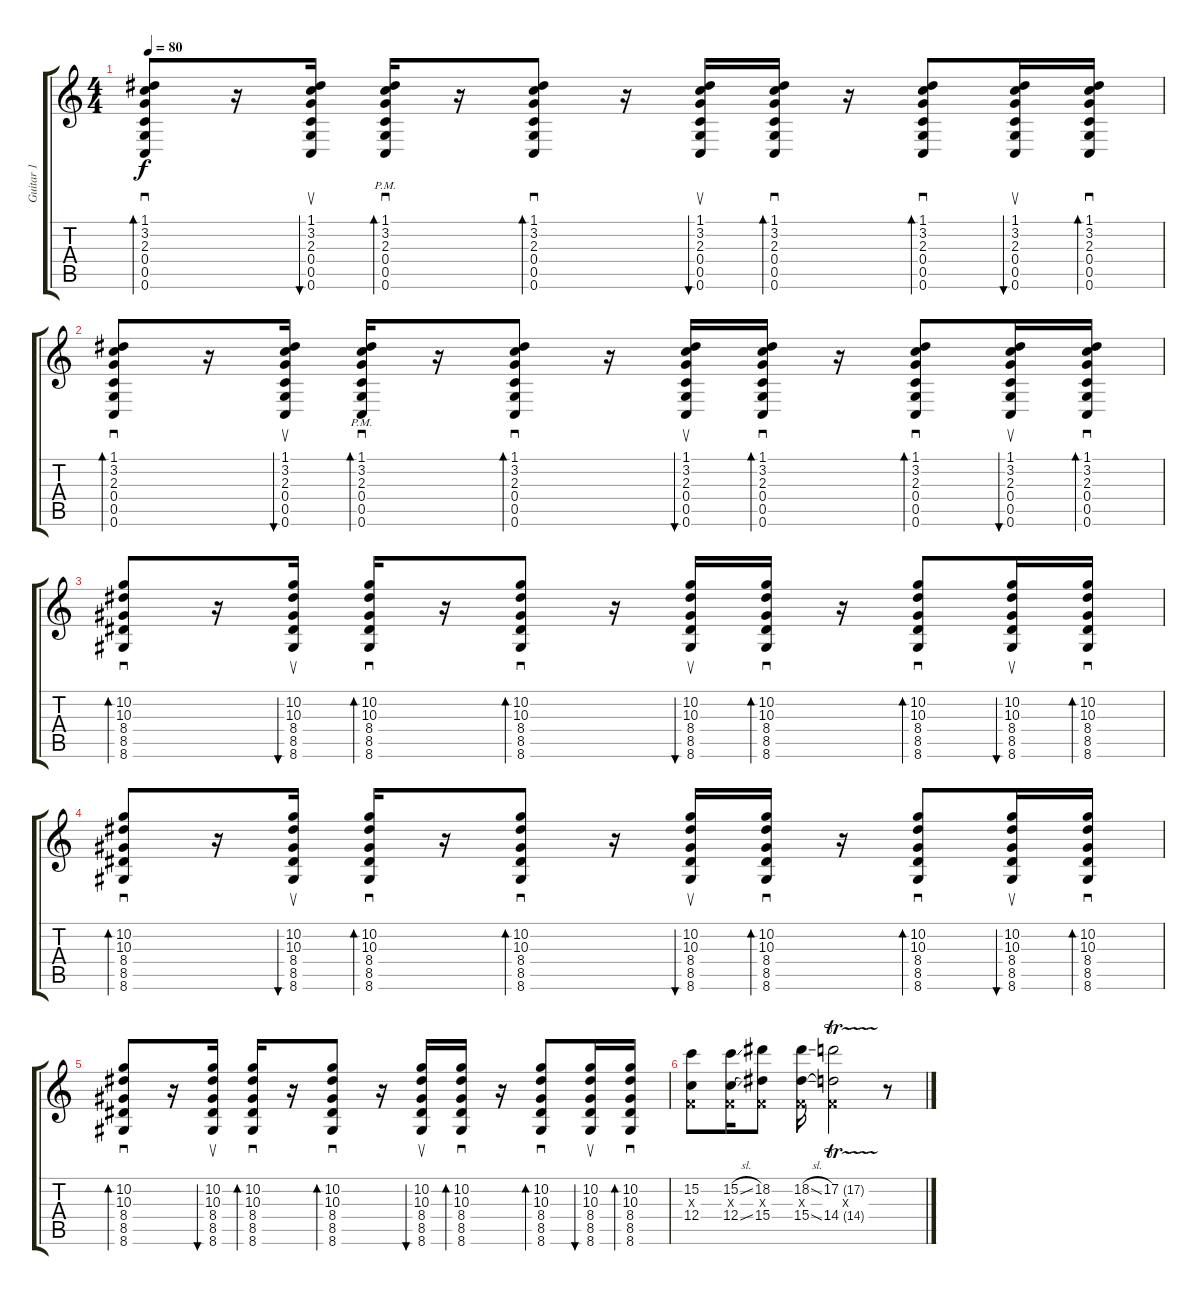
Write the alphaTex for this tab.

\track ("Guitar 1" "Guitar 1") {instrument acousticguitarsteel}
\staff {score tabs}
\tuning (D4 A3 F3 C3 G2 C2) {hide}
\ts (4 4)
\tempo 80
\clef g2
\ks c
(1.1 3.2 2.3 0.4 0.5 0.6).8{sd bd 60 dy f} r.16 (1.1 3.2 2.3 0.4 0.5 0.6).16{su bu 60} (1.1 3.2 2.3{pm} 0.4 0.5 0.6).16{sd bd 30} r.16 (1.1 3.2 2.3 0.4 0.5 0.6).8{sd bd 60} r.16 (1.1 3.2 2.3 0.4 0.5 0.6).16{su bu 60} (1.1 3.2 2.3 0.4 0.5 0.6).16{sd bd 30} r.16 (1.1 3.2 2.3 0.4 0.5 0.6).8{sd bd 60} (1.1 3.2 2.3 0.4 0.5 0.6).16{su bu 60} (1.1 3.2 2.3 0.4 0.5 0.6).16{sd bd 60} |
(1.1 3.2 2.3 0.4 0.5 0.6).8{sd bd 60} r.16 (1.1 3.2 2.3 0.4 0.5 0.6).16{su bu 60} (1.1 3.2 2.3{pm} 0.4 0.5 0.6).16{sd bd 30} r.16 (1.1 3.2 2.3 0.4 0.5 0.6).8{sd bd 60} r.16 (1.1 3.2 2.3 0.4 0.5 0.6).16{su bu 60} (1.1 3.2 2.3 0.4 0.5 0.6).16{sd bd 30} r.16 (1.1 3.2 2.3 0.4 0.5 0.6).8{sd bd 60} (1.1 3.2 2.3 0.4 0.5 0.6).16{su bu 60} (1.1 3.2 2.3 0.4 0.5 0.6).16{sd bd 60} |
(10.2 10.3 8.4 8.5 8.6).8{sd bd 60} r.16 (10.2 10.3 8.4 8.5 8.6).16{su bu 60} (10.2 10.3 8.4 8.5 8.6).16{sd bd 60} r.16 (10.2 10.3 8.4 8.5 8.6).8{sd bd 60} r.16 (10.2 10.3 8.4 8.5 8.6).16{su bu 60} (10.2 10.3 8.4 8.5 8.6).16{sd bd 60} r.16 (10.2 10.3 8.4 8.5 8.6).8{sd bd 60} (10.2 10.3 8.4 8.5 8.6).16{su bu 60} (10.2 10.3 8.4 8.5 8.6).16{sd bd 60} |
(10.2 10.3 8.4 8.5 8.6).8{sd bd 60} r.16 (10.2 10.3 8.4 8.5 8.6).16{su bu 60} (10.2 10.3 8.4 8.5 8.6).16{sd bd 60} r.16 (10.2 10.3 8.4 8.5 8.6).8{sd bd 60} r.16 (10.2 10.3 8.4 8.5 8.6).16{su bu 60} (10.2 10.3 8.4 8.5 8.6).16{sd bd 60} r.16 (10.2 10.3 8.4 8.5 8.6).8{sd bd 60} (10.2 10.3 8.4 8.5 8.6).16{su bu 60} (10.2 10.3 8.4 8.5 8.6).16{sd bd 60} |
(10.2 10.3 8.4 8.5 8.6).8{sd bd 60} r.16 (10.2 10.3 8.4 8.5 8.6).16{su bu 60} (10.2 10.3 8.4 8.5 8.6).16{sd bd 60} r.16 (10.2 10.3 8.4 8.5 8.6).8{sd bd 60} r.16 (10.2 10.3 8.4 8.5 8.6).16{su bu 60} (10.2 10.3 8.4 8.5 8.6).16{sd bd 60} r.16 (10.2 10.3 8.4 8.5 8.6).8{sd bd 60} (10.2 10.3 8.4 8.5 8.6).16{su bu 60} (10.2 10.3 8.4 8.5 8.6).16{sd bd 60} |
(15.2 0.3{x} 12.4).8 (15.2{sl} 0.3{x} 12.4{sl}).16 (18.2 0.3{x} 15.4).8 (18.2{sl} 0.3{x} 15.4{sl}).16 (17.2{tr (17 64)} 0.3{x} 14.4{tr (14 64)}).2 r.8
